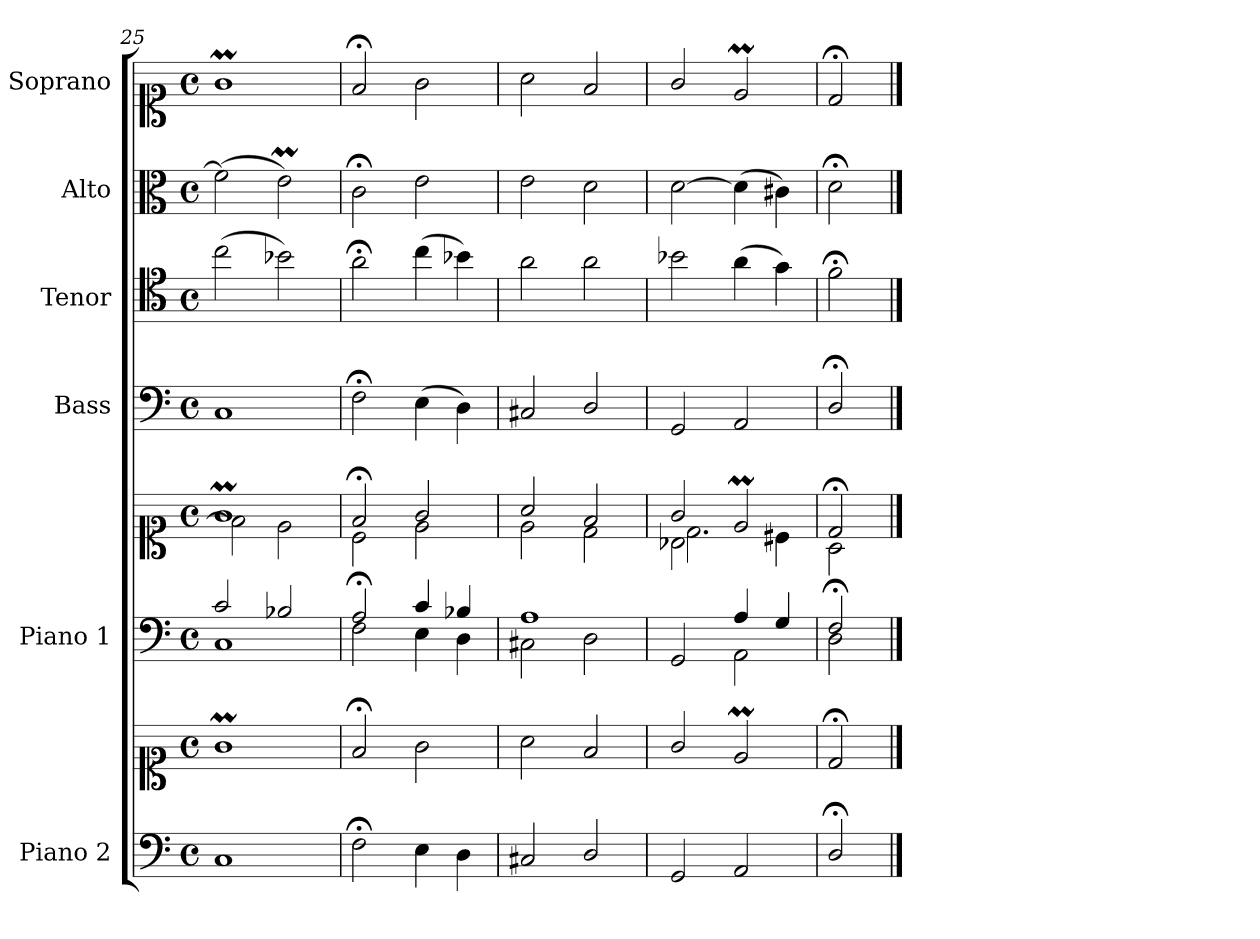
**kern	**kern	**kern	**kern	**kern	**kern	**kern	**kern
*part6	*part6	*part5	*part5	*part4	*part3	*part2	*part1
*staff8	*staff7	*staff6	*staff5	*staff4	*staff3	*staff2	*staff1
*I"Piano 2	*	*I"Piano 1	*	*I"Bass	*I"Tenor	*I"Alto	*I"Soprano
*I'Pno 2	*	*I'Pno 1	*	*I'B.	*I'T.	*I'A.	*I'S.
*clefF4	*clefC1	*clefF4	*clefC1	*clefF4	*clefC4	*clefC3	*clefC1
*	*	*	*	*	*ITrd7c12	*	*
*k[]	*k[]	*k[]	*k[]	*k[]	*k[]	*k[]	*k[]
*M4/4	*M4/4	*M4/4	*M4/4	*M4/4	*M4/4	*M4/4	*M4/4
*met(c)	*met(c)	*met(c)	*met(c)	*met(c)	*met(c)	*met(c)	*met(c)
=25	=25	=25	=25	=25	=25	=25	=25
*	*	*^	*^	*	*	*	*
1C/	1gM\	2c/	1C\	1gM/	2f\]	1C/	(2c\	(2f\]	1gM\
.	.	2B-X/	.	.	2e\	.	2B-X\)	2em\)	.
=26	=26	=26	=26	=26	=26	=26	=26	=26	=26
2F;\	2f;</	2A;/	2F\	2f;</	2c\	2F;<\	2A;<\	2c;<\	2f;</
4E\	2g\	4c/	4E\	2g/	2e\	(4E\	(4c\	2e\	2g\
4D\	.	4B-X/	4D\	.	.	4D\)	4B-X\)	.	.
=27	=27	=27	=27	=27	=27	=27	=27	=27	=27
2C#X/	2a\	1A/	2C#X\	2a/	2e\	2C#X/	2A\	2e\	2a\
2D/	2f/	.	2D\	2f/	2d\	2D/	2A\	2d\	2f/
=28	=28	=28	=28	=28	=28	=28	=28	=28	=28
*	*	*	*	*	*^	*	*	*	*
2GG/	2g/	2ryy	2GG/	2g/	2B-X\	2.d\	2GG/	2B-X\	[>2d\	2g/
2AA/	2em/	4A/	2AA\	2em/	2ryy	.	2AA/	(4A\	(4d\]	2em/
.	.	4G/	.	.	.	4c#X\	.	4G\)	4c#X\)	.
*	*	*	*	*	*v	*v	*	*	*	*
=29	=29	=29	=29	=29	=29	=29	=29	=29	=29
2D;/	2d;</	2F;/	2D\	2d;</	2A\	2D;</	2F;<\	2d;<\	2d;</
*	*	*v	*v	*	*	*	*	*	*
*	*	*	*v	*v	*	*	*	*
==	==	==	==	==	==	==	==
*-	*-	*-	*-	*-	*-	*-	*-
